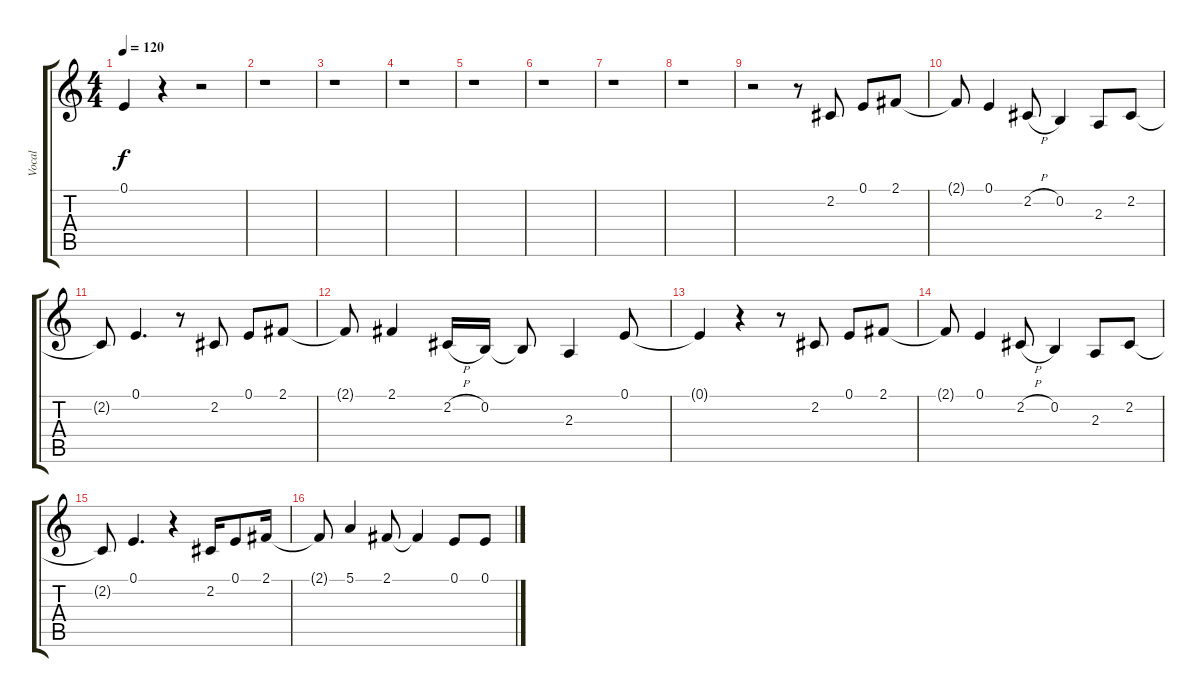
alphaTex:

\track ("Vocal" "Vocal") {instrument lead6voice}
\staff {score tabs}
\tuning (E4 B3 G3 D3 A2 E2) {hide}
\ts (4 4)
\tempo 120
\clef g2
\ks c
0.1{t}.4{dy f} r.4 r.2 |
r.1 |
r.1 |
r.1 |
r.1 |
r.1 |
r.1 |
r.1 |
r.2 r.8 2.2.8 0.1.8 2.1.8 |
2.1{t}.8 0.1.4 2.2{h}.8 0.2.4 2.3.8 2.2.8 |
2.2{t}.8 0.1.4{d} r.8 2.2.8 0.1.8 2.1.8 |
2.1{t}.8 2.1.4 2.2{h}.16 0.2.16 0.2{t}.8 2.3.4 0.1.8 |
0.1{t}.4 r.4 r.8 2.2.8 0.1.8 2.1.8 |
2.1{t}.8 0.1.4 2.2{h}.8 0.2.4 2.3.8 2.2.8 |
2.2{t}.8 0.1.4{d} r.4 2.2.16 0.1.8 2.1.16 |
2.1{t}.8 5.1.4 2.1.8 2.1{t}.4 0.1.8 0.1.8
